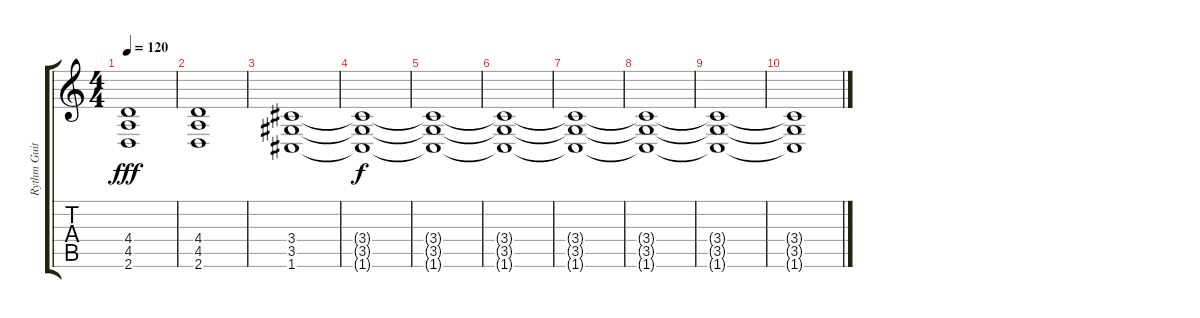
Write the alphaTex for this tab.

\track ("Rythm Guitar" "Rythm Guit") {instrument distortionguitar}
\staff {score tabs}
\tuning (C4 G3 Eb3 Bb2 F2 C2) {hide}
\ts (4 4)
\tempo 120
\clef g2
\ks c
(4.4 4.5 2.6).1{dy fff} |
(4.4 4.5 2.6).1 |
(3.4 3.5 1.6).1 |
(3.4{t} 3.5{t} 1.6{t}).1{dy f} |
(3.4{t} 3.5{t} 1.6{t}).1 |
(3.4{t} 3.5{t} 1.6{t}).1 |
(3.4{t} 3.5{t} 1.6{t}).1 |
(3.4{t} 3.5{t} 1.6{t}).1 |
(3.4{t} 3.5{t} 1.6{t}).1 |
(3.4{t} 3.5{t} 1.6{t}).1
